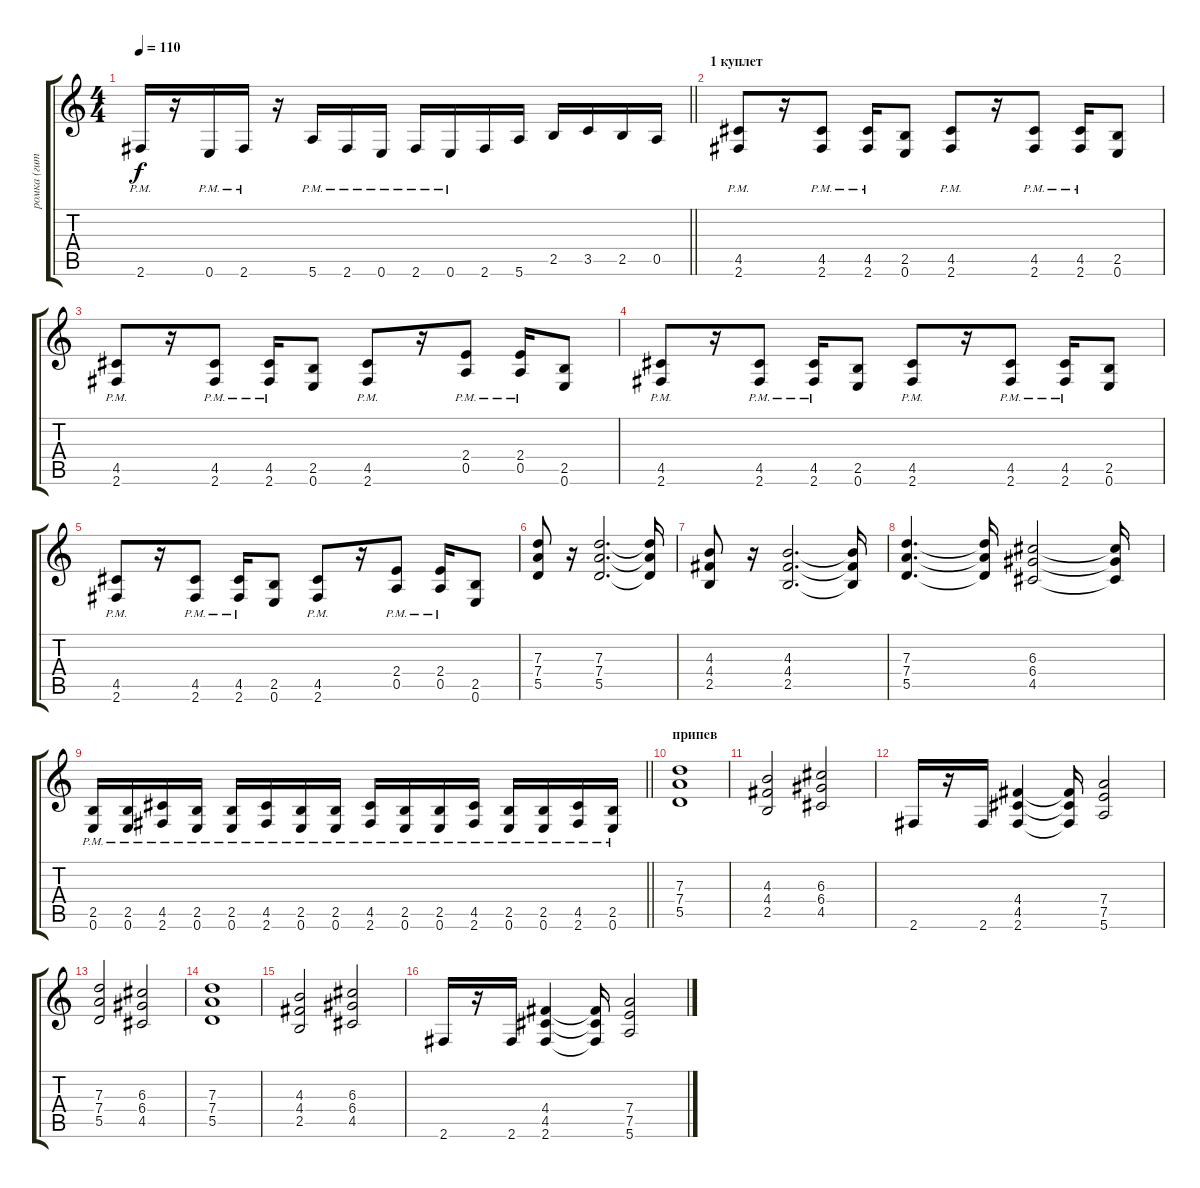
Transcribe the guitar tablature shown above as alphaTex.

\track ("ромка (гитара)" "ромка (гит") {instrument distortionguitar}
\staff {score tabs}
\tuning (E4 B3 G3 D3 A2 E2) {hide}
\ts (4 4)
\tempo 110
\clef g2
\barLineRight lightlight
\ks c
2.6{pm}.16{dy f} r.16 0.6{pm}.16 2.6{pm}.16 r.16 5.6{pm}.16 2.6{pm}.16 0.6{pm}.16 2.6{pm}.16 0.6{pm}.16 2.6.16 5.6.16 2.5.16 3.5.16 2.5.16 0.5.16 |
\section ("" "1 куплет")
(4.5{pm} 2.6{pm}).8 r.16 (4.5{pm} 2.6{pm}).8 (4.5{pm} 2.6{pm}).16 (2.5 0.6).8 (4.5{pm} 2.6{pm}).8 r.16 (4.5{pm} 2.6{pm}).8 (4.5{pm} 2.6{pm}).16 (2.5 0.6).8 |
(4.5{pm} 2.6{pm}).8 r.16 (4.5{pm} 2.6{pm}).8 (4.5{pm} 2.6{pm}).16 (2.5 0.6).8 (4.5{pm} 2.6{pm}).8 r.16 (2.4{pm} 0.5{pm}).8 (2.4{pm} 0.5{pm}).16 (2.5 0.6).8 |
(4.5{pm} 2.6{pm}).8 r.16 (4.5{pm} 2.6{pm}).8 (4.5{pm} 2.6{pm}).16 (2.5 0.6).8 (4.5{pm} 2.6{pm}).8 r.16 (4.5{pm} 2.6{pm}).8 (4.5{pm} 2.6{pm}).16 (2.5 0.6).8 |
(4.5{pm} 2.6{pm}).8 r.16 (4.5{pm} 2.6{pm}).8 (4.5{pm} 2.6{pm}).16 (2.5 0.6).8 (4.5{pm} 2.6{pm}).8 r.16 (2.4{pm} 0.5{pm}).8 (2.4{pm} 0.5{pm}).16 (2.5 0.6).8 |
(7.3 7.4 5.5).8 r.16 (7.3 7.4 5.5).2{d} (7.3{t} 7.4{t} 5.5{t}).16 |
(4.3 4.4 2.5).8 r.16 (4.3 4.4 2.5).2{d} (4.3{t} 4.4{t} 2.5{t}).16 |
(7.3 7.4 5.5).4{d} (7.3{t} 7.4{t} 5.5{t}).16 (6.3 6.4 4.5).2 (6.3{t} 6.4{t} 4.5{t}).16 |
\barLineRight lightlight
(2.5{pm} 0.6{pm}).16 (2.5{pm} 0.6{pm}).16 (4.5{pm} 2.6{pm}).16 (2.5{pm} 0.6{pm}).16 (2.5{pm} 0.6{pm}).16 (4.5{pm} 2.6{pm}).16 (2.5{pm} 0.6{pm}).16 (2.5{pm} 0.6{pm}).16 (4.5{pm} 2.6{pm}).16 (2.5{pm} 0.6{pm}).16 (2.5{pm} 0.6{pm}).16 (4.5{pm} 2.6{pm}).16 (2.5{pm} 0.6{pm}).16 (2.5{pm} 0.6{pm}).16 (4.5{pm} 2.6{pm}).16 (2.5{pm} 0.6{pm}).16 |
\section ("" "припев")
(7.3 7.4 5.5).1 |
(4.3 4.4 2.5).2 (6.3 6.4 4.5).2 |
2.6.16 r.16 2.6.16 (4.4 4.5 2.6).4 (4.4{t} 4.5{t} 2.6{t}).16 (7.4 7.5 5.6).2 |
(7.3 7.4 5.5).2 (6.3 6.4 4.5).2 |
(7.3 7.4 5.5).1 |
(4.3 4.4 2.5).2 (6.3 6.4 4.5).2 |
2.6.16 r.16 2.6.16 (4.4 4.5 2.6).4 (4.4{t} 4.5{t} 2.6{t}).16 (7.4 7.5 5.6).2
